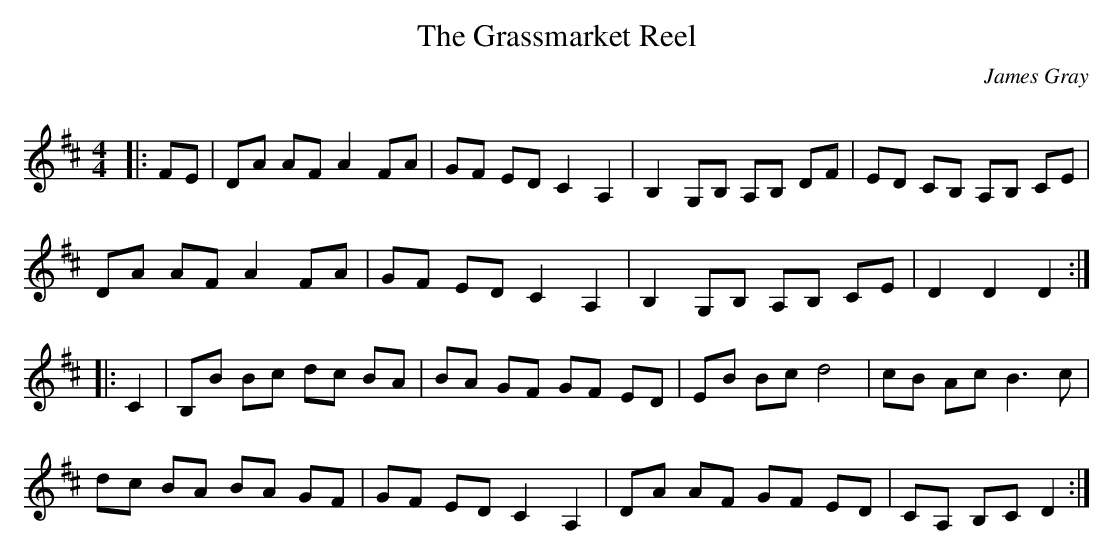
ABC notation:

X:1
T: The Grassmarket Reel
C:James Gray
Q: 232
K:D
M:4/4
L:1/8
|:FE|DA AF A2 FA|GF ED C2 A,2|B,2 G,B, A,B, DF|ED CB, A,B, CE|
DA AF A2 FA|GF ED C2 A,2|B,2 G,B, A,B, CE|D2 D2 D2:|
|:C2|B,B Bc dc BA|BA GF GF ED|EB Bc d4|cB Ac B3c|
dc BA BA GF|GF ED C2 A,2|DA AF GF ED|CA, B,C D2:|
